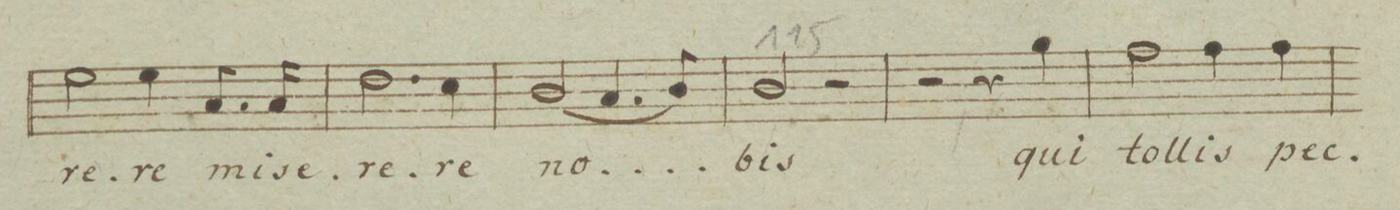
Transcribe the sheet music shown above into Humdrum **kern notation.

**kern	**text	**dynam
*I"Tenore	*	*
*clefC4	*	*
*k[b-e-]	*	*
*met(c)	*	*
*M4/4	*	*
2d\	-re-	.
4d\	-re	.
8.G/	mi-	.
16G/	-se-	.
=113	=113	=113
2.c\	-re-	.
4B-\	-re	.
=114	=114	=114
(2A/	no-	.
4.G/	.	.
8A/)	.	.
=115	=115	=115
2A/	-bis	.
2r	.	.
=116	=116	=116
2r	.	.
4r	.	.
4f\	qui	.
=117	=117	=117
2e-\	tol-	.
4e-\	-lis	.
4e-\	pec-	.
=118	=118	=118
*-	*-	*-
